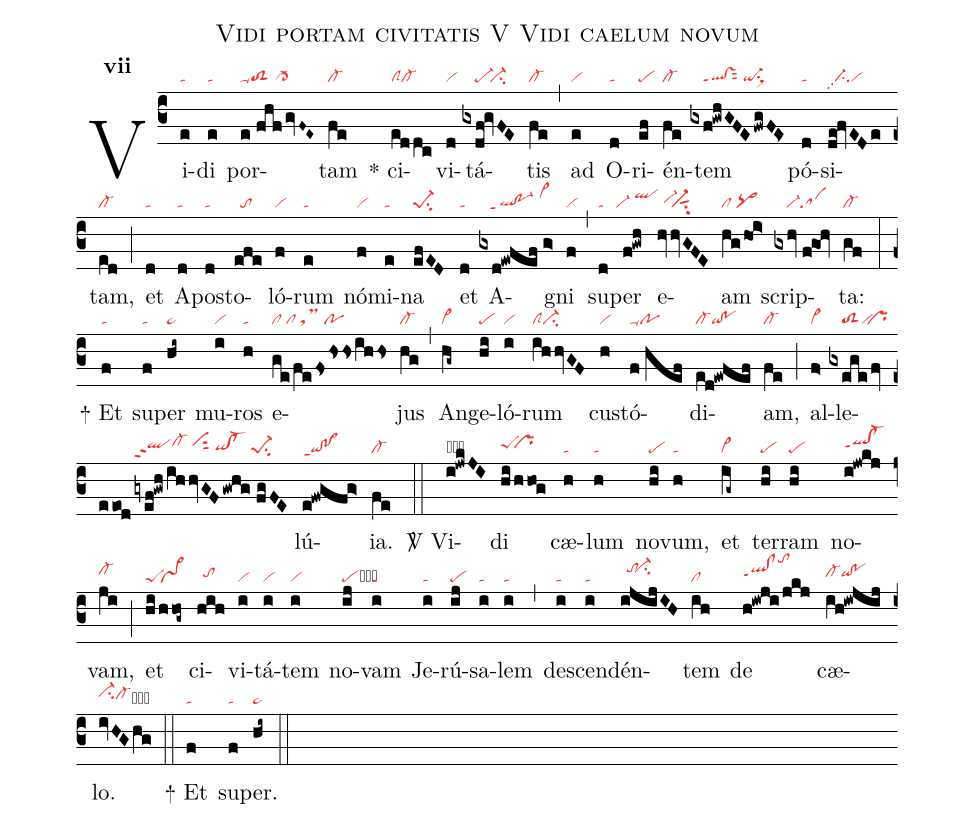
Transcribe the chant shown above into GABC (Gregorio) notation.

name:Vidi portam civitatis V Vidi caelum novum;
office-part:re;
mode:7;
nabc-lines:1;
%%
initial-style: 1;
name: Vidi portam civitatis;
mode: 7;
office-part: Responsorium;
annotation: Resp.;
annotation: vii;
nabc-lines:1;
%%
(c3) Vi(e|ta)di(e|ta) por(e//fhf/gvF~E~|toS2ppu1/cl->)tam(fe|cl-) <sp>*</sp> ci(ed/dc|clScl-)vi(d|vi)tá(gxdf!gvFE|////pe-`ci-)tis(fe|cl-) (,) ad(e|vi) O(d|ta)ri(ef|pe)én(fe|cl-)tem(gxf!gwhGFE/fwgFE<|////ql!vsppt1sut2/qi-su1sux1) pó(d|ta)si(de!fvEDe|//ci-pp2vi)tam,(ed|cl-) (;) et(d|ta) A(d|ta)pos(d|ta)to(efe|//to)ló(f|vi)rum(e|ta) nó(f|vi)mi(e|ta)na(efED|pe-1su2) et(d|ta) A(gxd!ewfef//g>|///qlhe!po-1heppt1/vi>hj)gni(f|vi) (,) su(d|ta)per(f!gwh|``vi-/qlhj) e(hvhvGFE|//vi-hh``vi-sut1su2)am(hg/hoi>|cl/pq>) scrip(gxhv//f@goh|////vi-sa)ta:(gf|cl-) (:)

<sp>+</sp> Et(f|ta) su(f|ta)per(hi~|pe~) mu(i|vi)ros(h|ta) e(ge/fe/fshshsihhs|cl/cl/tsM/po)jus(hg|cl-) (,) An(hg~|vi>)ge(hi|pe)ló(i|vi)rum(ih/hvGF|clSci-) cus(h|vi)tó(f//hef|poppu1)di(ed!ewfef|cl-qi!po)am,(fe|cl-) (;) al(f>|vi>)le(gxege/fveeod|////toS2vi``pr|gyef!gwh/ih|qlhhppt2cl-hi|hvGF/gwhg//fgFE|/vihisut2/qihg!cl-hg/pe-1su2)lú(e!fwgfg>|qi!po>ppt1)ia.(fe|cl-) (::)

<sp>V/</sp> Vi(i!jwkJI|obql-hjppt1su2)di(hi/hhog|peShh``prhh) cæ(h|ta)lum(h|ta) no(hi|pe)vum,(h|ta) et(ig~|vi>) ter(hi|pe)ram(hi|pe) no(i!jwkj|qlhh!cl-hhppt1)vam,(ji|cl-hi) (;) et(hi/hhog~|peS`vs>) ci(hih|//tohh)vi(i|vi)tá(i|vi)tem(i|vi) no(ij|pei)vam(i|ta) Je(i|ta)rú(ij|pe)sa(i|ta)lem(i|ta) (,) de(i|ta)scen(i|ta)dén(ijijIH|//tohj`ci-hj)tem(ih|cl) de(h!iwji/jkj|qlhh!clhhppt1tohn) cæ(ih!iwjij|cl-hhqihh!pohh)lo.(ivHGhg|ci-hicl-hhcb) (::)

<sp>+</sp> Et(f|ta) su(f|ta)per.(hi~|pe~) (::)
